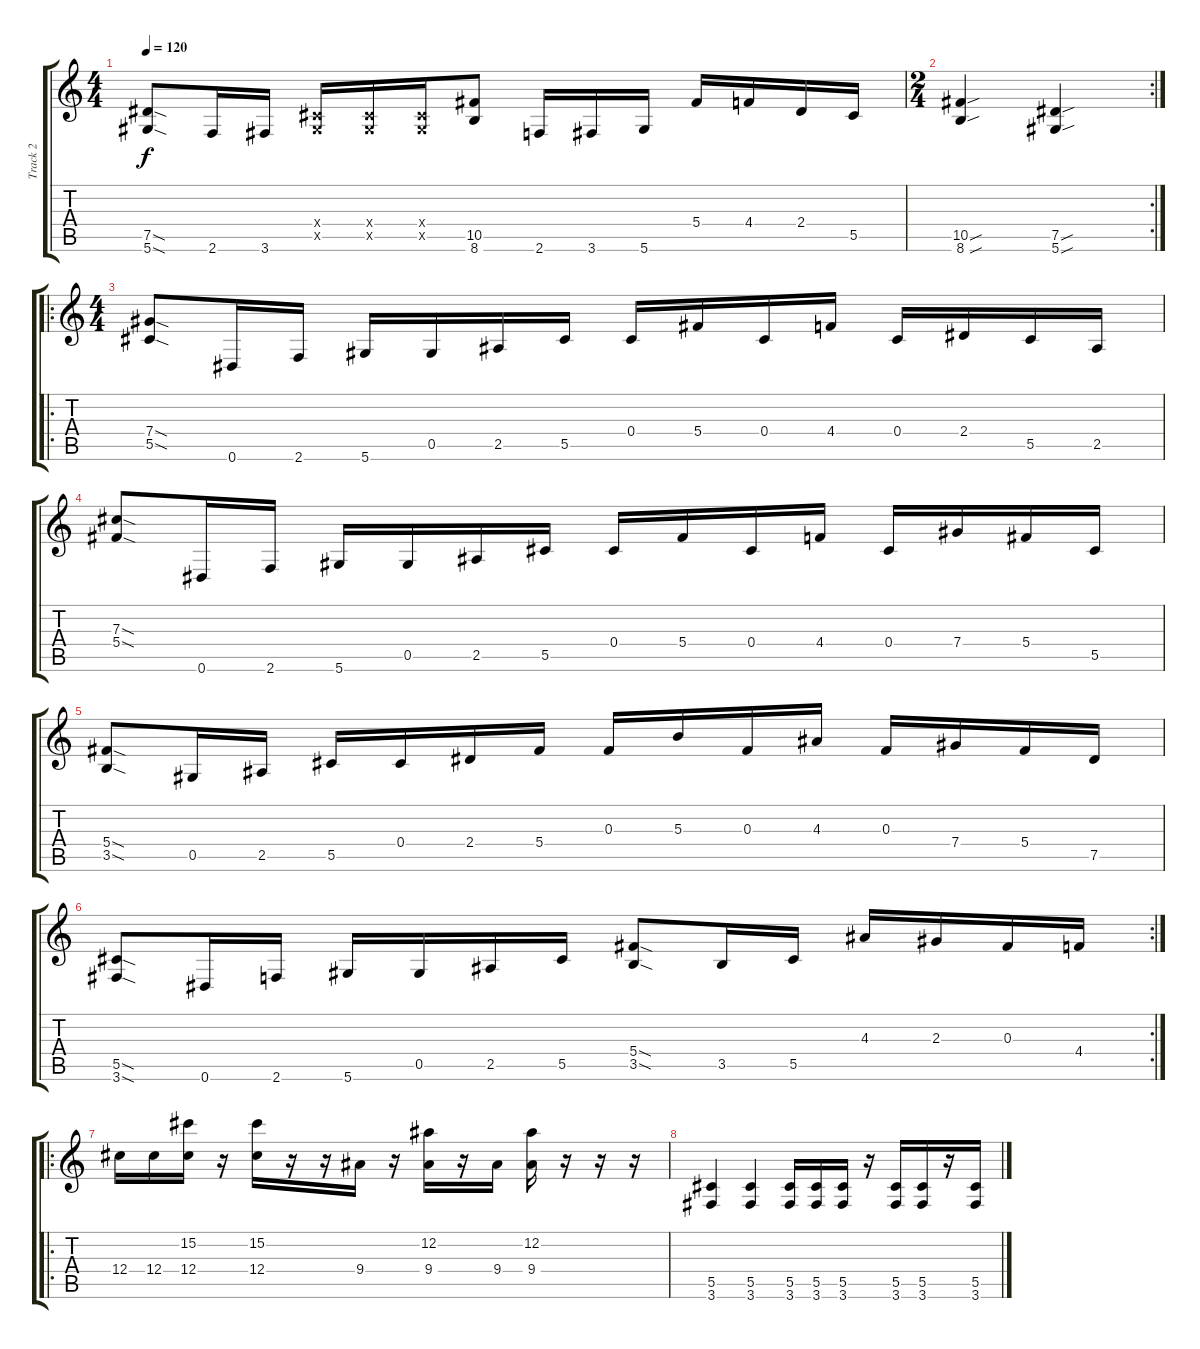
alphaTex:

\track ("Track 2" "Track 2") {instrument distortionguitar}
\staff {score tabs}
\tuning (Eb4 Bb3 Gb3 Db3 Ab2 Eb2) {hide}
\ts (4 4)
\tempo 120
\clef g2
\ks c
(7.5{sod} 5.6{sod}).8{dy f} 2.6.16 3.6.16 (0.4{x} 0.5{x}).16 (0.4{x} 0.5{x}).16 (0.4{x} 0.5{x}).16 (10.5 8.6).8 2.6.16 3.6.16 5.6.16 5.4.16 4.4.16 2.4.16 5.5.16 |
\rc 2
\ts (2 4)
(10.5{sou} 8.6{sou}).4 (7.5{sou} 5.6{sou}).4 |
\ro
\ts (4 4)
(7.4{sod} 5.5{sod}).8 0.6.16 2.6.16 5.6.16 0.5.16 2.5.16 5.5.16 0.4.16 5.4.16 0.4.16 4.4.16 0.4.16 2.4.16 5.5.16 2.5.16 |
(7.3{sod} 5.4{sod}).8 0.6.16 2.6.16 5.6.16 0.5.16 2.5.16 5.5.16 0.4.16 5.4.16 0.4.16 4.4.16 0.4.16 7.4.16 5.4.16 5.5.16 |
(5.4{sod} 3.5{sod}).8 0.5.16 2.5.16 5.5.16 0.4.16 2.4.16 5.4.16 0.3.16 5.3.16 0.3.16 4.3.16 0.3.16 7.4.16 5.4.16 7.5.16 |
\rc 2
(5.5{sod} 3.6{sod}).8 0.6.16 2.6.16 5.6.16 0.5.16 2.5.16 5.5.16 (5.4{sod} 3.5{sod}).8 3.5.16 5.5.16 4.3.16 2.3.16 0.3.16 4.4.16 |
\ro
12.4.16 12.4.16 (15.2 12.4).16 r.16 (15.2 12.4).16 r.16 r.16 9.4.16 r.16 (12.2 9.4).16 r.16 9.4.16 (12.2 9.4).16 r.16 r.16 r.16 |
(5.5 3.6).4 (5.5 3.6).4 (5.5 3.6).16 (5.5 3.6).16 (5.5 3.6).16 r.16 (5.5 3.6).16 (5.5 3.6).16 r.16 (5.5 3.6).16
